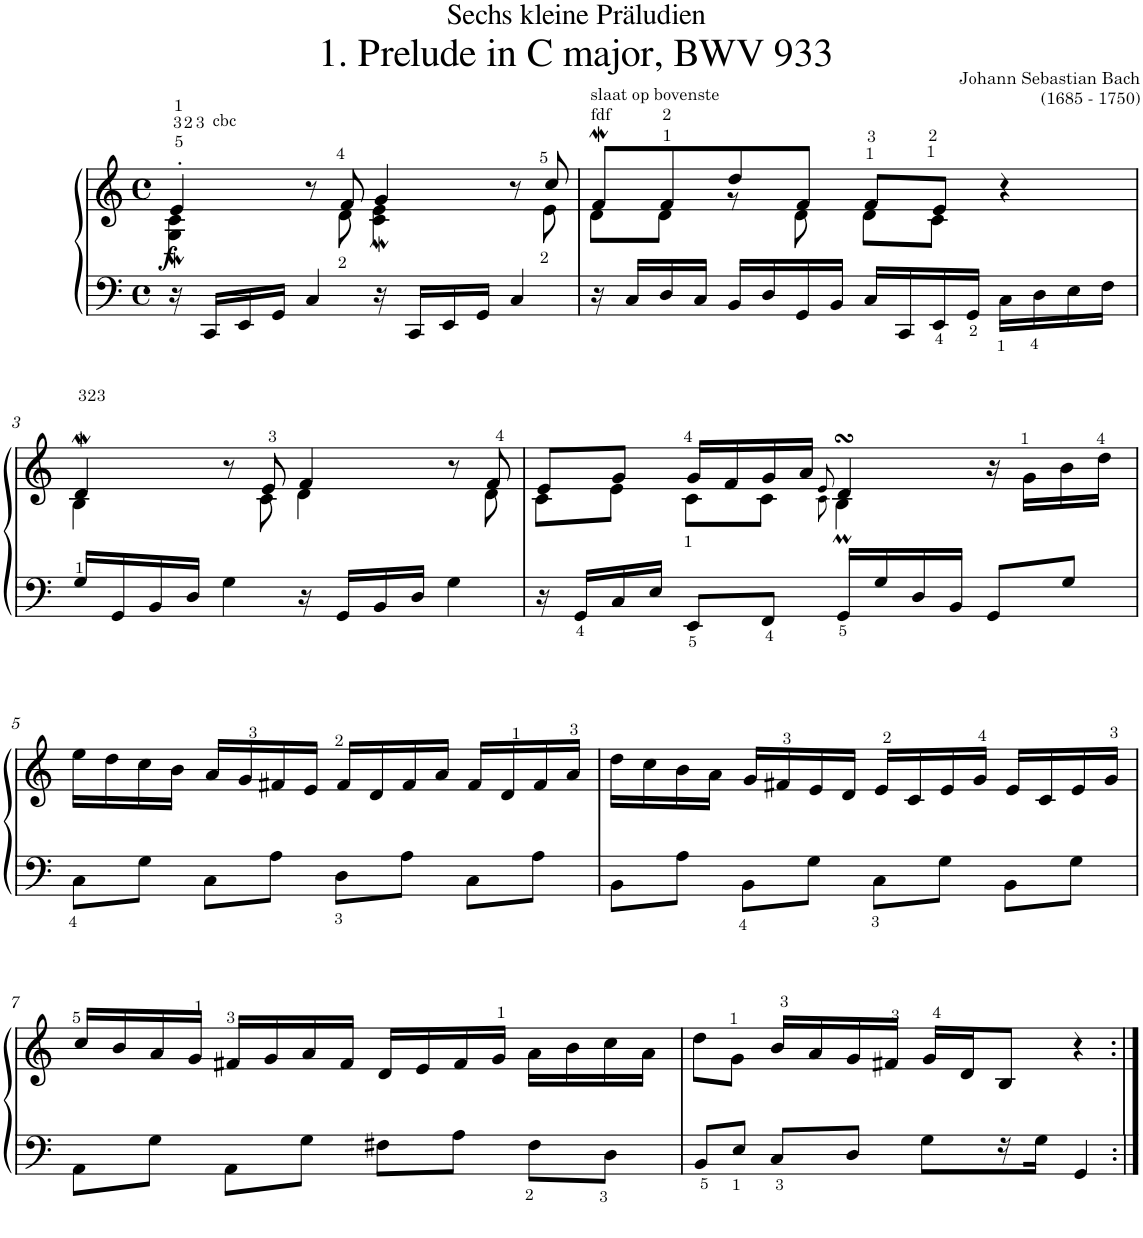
**kern	**kern	**dynam
*part1	*part1	*part1
*staff2	*staff1	*staff1/2
*I"Harpsichord	*	*
*I'Hch.	*	*
*stria5	*stria5	*
*clefF4	*clefG2	*
*k[]	*k[]	*
*M4/4	*M4/4	*
*met(c)	*met(c)	*
=1	=1	=1
*	*^	*
!	!LO:TX:a:t=cbc	!	!
!	!	!	!LO:DY:b
16r	4e'/	4G\M 4c\M	f
16CC/LL	.	.	.
16EE/	.	.	.
16GG/JJ	.	.	.
4C/	8r	8ryy	.
.	8f/	8d\	.
16r	4g/	4c\M 4e\M	.
16CC/LL	.	.	.
16EE/	.	.	.
16GG/JJ	.	.	.
4C/	8r	8ryy	.
.	8cc/	8e\	.
=2	=2	=2	=2
!	!LO:TX:a:t=slaat op bovenste	!	!
!	!LO:TX:a:t=fdf	!	!
16r	8fw/L	8d\L	.
16C/LL	.	.	.
16D/	8f/	8d\J	.
16C/JJ	.	.	.
16BB/LL	8dd/	8r	.
16D/	.	.	.
16GG/	8f/J	8d\	.
16BB/JJ	.	.	.
16C/LL	8f/L	8d\L	.
16CC/	.	.	.
16EE/	8e/J	8c\J	.
16GG/JJ	.	.	.
16C\LL	4r	4ryy	.
16D\	.	.	.
16E\	.	.	.
16F\JJ	.	.	.
!!LO:LB:g=z	!!
=3	=3	=3	=3
16G/LL	4dW/	4B\	.
16GG/	.	.	.
16BB/	.	.	.
16D/JJ	.	.	.
4G\	8r	8ryy	.
.	8e/	8c\	.
16r	4f/	4d\	.
16GG/LL	.	.	.
16BB/	.	.	.
16D/JJ	.	.	.
4G\	8r	8ryy	.
.	8f/	8d\	.
=4	=4	=4	=4
16r	8e/L	8c\L	.
16GG/LL	.	.	.
16C/	8g/J	8e\J	.
16E/JJ	.	.	.
8EE/L	16g/LL	8c\L	.
.	16f/	.	.
8FF/J	16g/	8c\J	.
.	16a/JJ	.	.
.	8qe/	8qc\	.
16GG/LL	4dsSSS/	4Bm\	.
16G/	.	.	.
16D/	.	.	.
16BB/JJ	.	.	.
8GG/L	16r	4ryy	.
.	16g\LL	.	.
8G/J	16b\	.	.
.	16dd\JJ	.	.
*	*v	*v	*
!!LO:LB:g=z
=5	=5	=5
8C\L	16ee\LL	.
.	16dd\	.
8G\J	16cc\	.
.	16b\JJ	.
8C\L	16a/LL	.
.	16g/	.
8A\J	16f#X/	.
.	16e/JJ	.
8D\L	16f#/LL	.
.	16d/	.
8A\J	16f#/	.
.	16a/JJ	.
8C\L	16f#/LL	.
.	16d/	.
8A\J	16f#/	.
.	16a/JJ	.
=6	=6	=6
8BB\L	16dd\LL	.
.	16cc\	.
8A\J	16b\	.
.	16a\JJ	.
8BB\L	16g/LL	.
.	16f#X/	.
8G\J	16e/	.
.	16d/JJ	.
8C\L	16e/LL	.
.	16c/	.
8G\J	16e/	.
.	16g/JJ	.
8BB\L	16e/LL	.
.	16c/	.
8G\J	16e/	.
.	16g/JJ	.
!!LO:LB:g=z
=7	=7	=7
8AA\L	16cc/LL	.
.	16b/	.
8G\J	16a/	.
.	16g/JJ	.
8AA\L	16f#X/LL	.
.	16g/	.
8G\J	16a/	.
.	16f#/JJ	.
8F#X\L	16d/LL	.
.	16e/	.
8A\J	16f#/	.
.	16g/JJ	.
8F#\L	16a\LL	.
.	16b\	.
8D\J	16cc\	.
.	16a\JJ	.
=8	=8	=8
8BB/L	8dd\L	.
8E/J	8g\J	.
8C/L	16b/LL	.
.	16a/	.
8D/J	16g/	.
.	16f#X/JJ	.
8G\L	16g/LL	.
.	16d/J	.
16r	8B/J	.
16G\JJ	.	.
4GG/	4r	.
=:|!	=:|!	=:|!
*-	*-	*-
